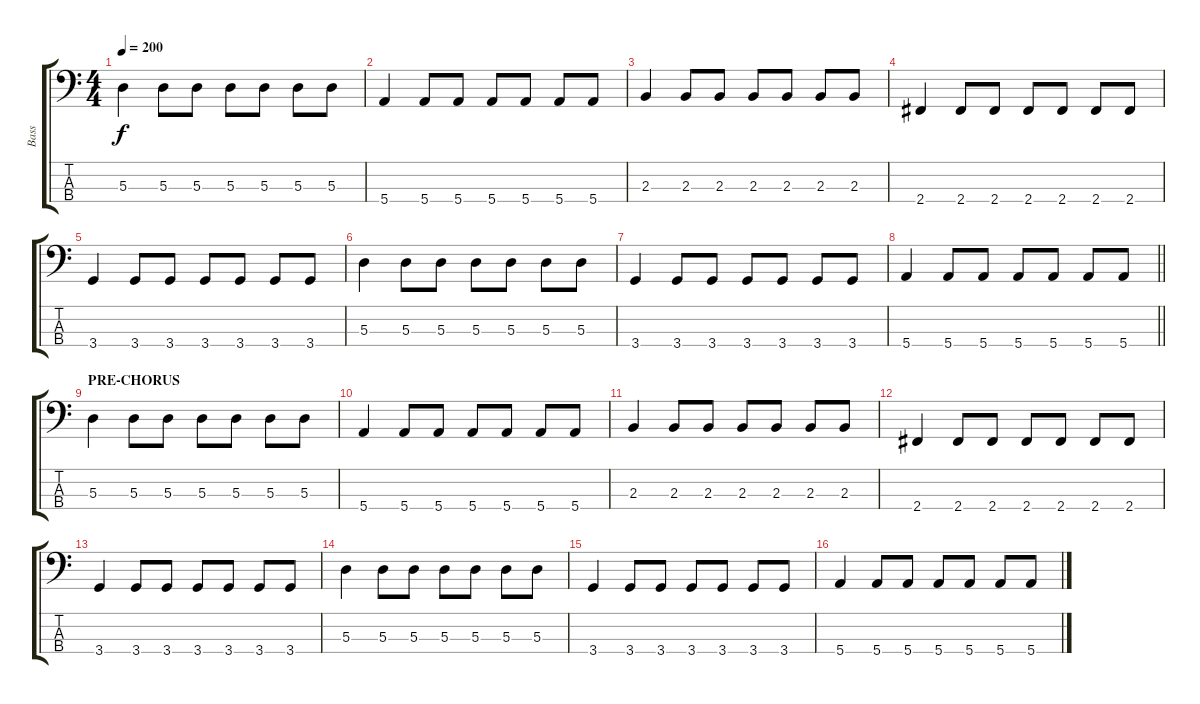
\track ("Bass" "Bass") {instrument electricbassfinger}
\staff {score tabs}
\tuning (G2 D2 A1 E1) {hide}
\ts (4 4)
\tempo 200
\clef f4
\ks c
5.3.4{dy f} 5.3.8 5.3.8 5.3.8 5.3.8 5.3.8 5.3.8 |
5.4.4 5.4.8 5.4.8 5.4.8 5.4.8 5.4.8 5.4.8 |
2.3.4 2.3.8 2.3.8 2.3.8 2.3.8 2.3.8 2.3.8 |
2.4.4 2.4.8 2.4.8 2.4.8 2.4.8 2.4.8 2.4.8 |
3.4.4 3.4.8 3.4.8 3.4.8 3.4.8 3.4.8 3.4.8 |
5.3.4 5.3.8 5.3.8 5.3.8 5.3.8 5.3.8 5.3.8 |
3.4.4 3.4.8 3.4.8 3.4.8 3.4.8 3.4.8 3.4.8 |
\barLineRight lightlight
5.4.4 5.4.8 5.4.8 5.4.8 5.4.8 5.4.8 5.4.8 |
\section ("" "PRE-CHORUS")
5.3.4 5.3.8 5.3.8 5.3.8 5.3.8 5.3.8 5.3.8 |
5.4.4 5.4.8 5.4.8 5.4.8 5.4.8 5.4.8 5.4.8 |
2.3.4 2.3.8 2.3.8 2.3.8 2.3.8 2.3.8 2.3.8 |
2.4.4 2.4.8 2.4.8 2.4.8 2.4.8 2.4.8 2.4.8 |
3.4.4 3.4.8 3.4.8 3.4.8 3.4.8 3.4.8 3.4.8 |
5.3.4 5.3.8 5.3.8 5.3.8 5.3.8 5.3.8 5.3.8 |
3.4.4 3.4.8 3.4.8 3.4.8 3.4.8 3.4.8 3.4.8 |
5.4.4 5.4.8 5.4.8 5.4.8 5.4.8 5.4.8 5.4.8
